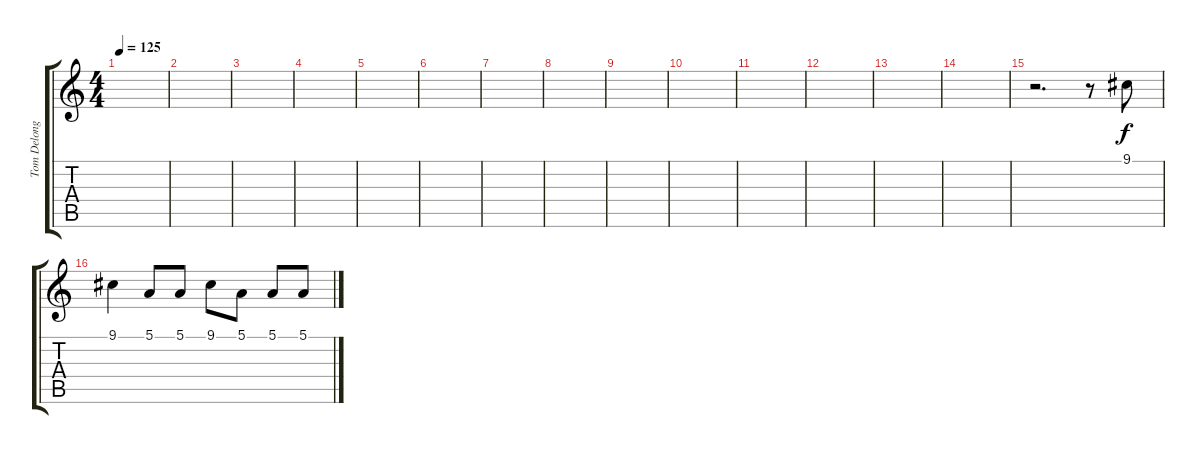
\track ("Tom Delonge - Gesang" "Tom Delong") {instrument lead1square}
\staff {score tabs}
\tuning (E4 B3 G3 D3 A2 E2) {hide}
\ts (4 4)
\tempo 125
\clef g2
\ks c
|
|
|
|
|
|
|
|
|
|
|
|
|
|
r.2{d} r.8 9.1.8 |
9.1.4 5.1.8 5.1.8 9.1.8 5.1.8 5.1.8 5.1.8
